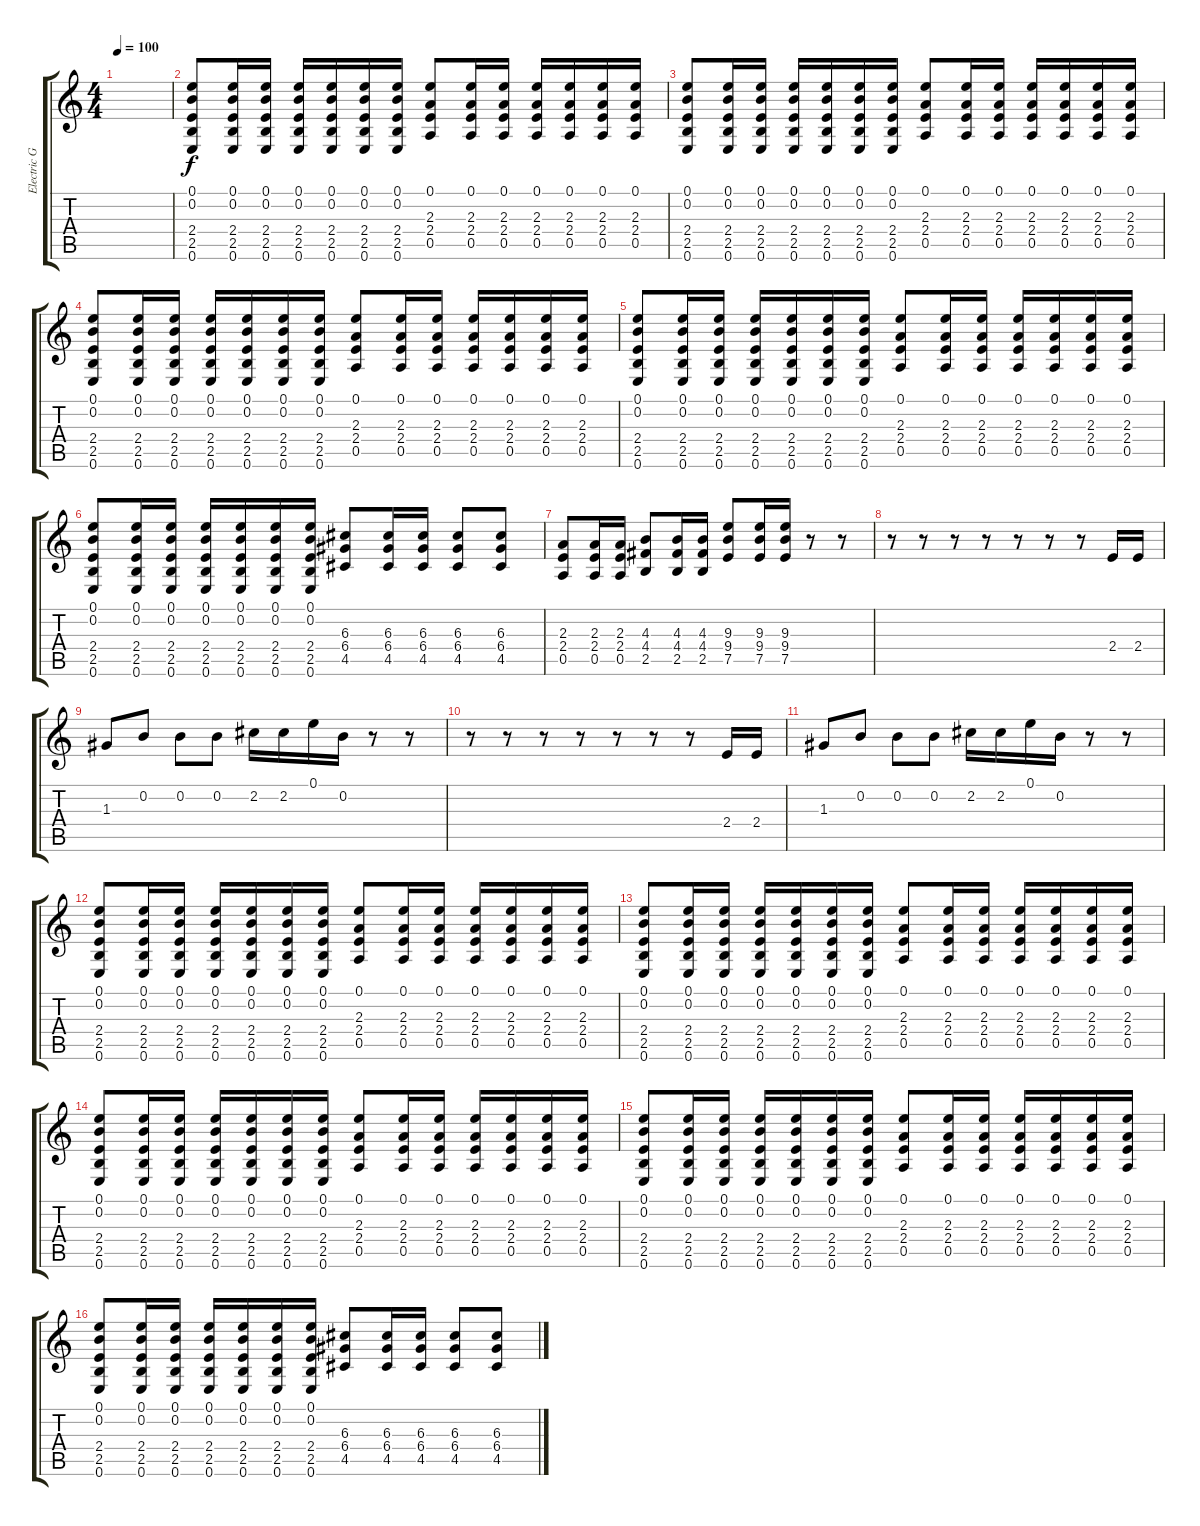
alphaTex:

\track ("Electric Guitar" "Electric G") {instrument overdrivenguitar}
\staff {score tabs}
\tuning (E4 B3 G3 D3 A2 E2) {hide}
\ts (4 4)
\tempo 100
\clef g2
\ks c
|
(0.1 0.2 2.4 2.5 0.6).8 (0.1 0.2 2.4 2.5 0.6).16 (0.1 0.2 2.4 2.5 0.6).16 (0.1 0.2 2.4 2.5 0.6).16 (0.1 0.2 2.4 2.5 0.6).16 (0.1 0.2 2.4 2.5 0.6).16 (0.1 0.2 2.4 2.5 0.6).16 (0.1 2.3 2.4 0.5).8 (0.1 2.3 2.4 0.5).16 (0.1 2.3 2.4 0.5).16 (0.1 2.3 2.4 0.5).16 (0.1 2.3 2.4 0.5).16 (0.1 2.3 2.4 0.5).16 (0.1 2.3 2.4 0.5).16 |
(0.1 0.2 2.4 2.5 0.6).8 (0.1 0.2 2.4 2.5 0.6).16 (0.1 0.2 2.4 2.5 0.6).16 (0.1 0.2 2.4 2.5 0.6).16 (0.1 0.2 2.4 2.5 0.6).16 (0.1 0.2 2.4 2.5 0.6).16 (0.1 0.2 2.4 2.5 0.6).16 (0.1 2.3 2.4 0.5).8 (0.1 2.3 2.4 0.5).16 (0.1 2.3 2.4 0.5).16 (0.1 2.3 2.4 0.5).16 (0.1 2.3 2.4 0.5).16 (0.1 2.3 2.4 0.5).16 (0.1 2.3 2.4 0.5).16 |
(0.1 0.2 2.4 2.5 0.6).8 (0.1 0.2 2.4 2.5 0.6).16 (0.1 0.2 2.4 2.5 0.6).16 (0.1 0.2 2.4 2.5 0.6).16 (0.1 0.2 2.4 2.5 0.6).16 (0.1 0.2 2.4 2.5 0.6).16 (0.1 0.2 2.4 2.5 0.6).16 (0.1 2.3 2.4 0.5).8 (0.1 2.3 2.4 0.5).16 (0.1 2.3 2.4 0.5).16 (0.1 2.3 2.4 0.5).16 (0.1 2.3 2.4 0.5).16 (0.1 2.3 2.4 0.5).16 (0.1 2.3 2.4 0.5).16 |
(0.1 0.2 2.4 2.5 0.6).8 (0.1 0.2 2.4 2.5 0.6).16 (0.1 0.2 2.4 2.5 0.6).16 (0.1 0.2 2.4 2.5 0.6).16 (0.1 0.2 2.4 2.5 0.6).16 (0.1 0.2 2.4 2.5 0.6).16 (0.1 0.2 2.4 2.5 0.6).16 (0.1 2.3 2.4 0.5).8 (0.1 2.3 2.4 0.5).16 (0.1 2.3 2.4 0.5).16 (0.1 2.3 2.4 0.5).16 (0.1 2.3 2.4 0.5).16 (0.1 2.3 2.4 0.5).16 (0.1 2.3 2.4 0.5).16 |
(0.1 0.2 2.4 2.5 0.6).8 (0.1 0.2 2.4 2.5 0.6).16 (0.1 0.2 2.4 2.5 0.6).16 (0.1 0.2 2.4 2.5 0.6).16 (0.1 0.2 2.4 2.5 0.6).16 (0.1 0.2 2.4 2.5 0.6).16 (0.1 0.2 2.4 2.5 0.6).16 (6.3 6.4 4.5).8 (6.3 6.4 4.5).16 (6.3 6.4 4.5).16 (6.3 6.4 4.5).8 (6.3 6.4 4.5).8 |
(2.3 2.4 0.5).8 (2.3 2.4 0.5).16 (2.3 2.4 0.5).16 (4.3 4.4 2.5).8 (4.3 4.4 2.5).16 (4.3 4.4 2.5).16 (9.3 9.4 7.5).8 (9.3 9.4 7.5).16 (9.3 9.4 7.5).16 r.8 r.8 |
r.8 r.8 r.8 r.8 r.8 r.8 r.8 2.4.16 2.4.16 |
1.3.8 0.2.8 0.2.8 0.2.8 2.2.16 2.2.16 0.1.16 0.2.16 r.8 r.8 |
r.8 r.8 r.8 r.8 r.8 r.8 r.8 2.4.16 2.4.16 |
1.3.8 0.2.8 0.2.8 0.2.8 2.2.16 2.2.16 0.1.16 0.2.16 r.8 r.8 |
(0.1 0.2 2.4 2.5 0.6).8 (0.1 0.2 2.4 2.5 0.6).16 (0.1 0.2 2.4 2.5 0.6).16 (0.1 0.2 2.4 2.5 0.6).16 (0.1 0.2 2.4 2.5 0.6).16 (0.1 0.2 2.4 2.5 0.6).16 (0.1 0.2 2.4 2.5 0.6).16 (0.1 2.3 2.4 0.5).8 (0.1 2.3 2.4 0.5).16 (0.1 2.3 2.4 0.5).16 (0.1 2.3 2.4 0.5).16 (0.1 2.3 2.4 0.5).16 (0.1 2.3 2.4 0.5).16 (0.1 2.3 2.4 0.5).16 |
(0.1 0.2 2.4 2.5 0.6).8 (0.1 0.2 2.4 2.5 0.6).16 (0.1 0.2 2.4 2.5 0.6).16 (0.1 0.2 2.4 2.5 0.6).16 (0.1 0.2 2.4 2.5 0.6).16 (0.1 0.2 2.4 2.5 0.6).16 (0.1 0.2 2.4 2.5 0.6).16 (0.1 2.3 2.4 0.5).8 (0.1 2.3 2.4 0.5).16 (0.1 2.3 2.4 0.5).16 (0.1 2.3 2.4 0.5).16 (0.1 2.3 2.4 0.5).16 (0.1 2.3 2.4 0.5).16 (0.1 2.3 2.4 0.5).16 |
(0.1 0.2 2.4 2.5 0.6).8 (0.1 0.2 2.4 2.5 0.6).16 (0.1 0.2 2.4 2.5 0.6).16 (0.1 0.2 2.4 2.5 0.6).16 (0.1 0.2 2.4 2.5 0.6).16 (0.1 0.2 2.4 2.5 0.6).16 (0.1 0.2 2.4 2.5 0.6).16 (0.1 2.3 2.4 0.5).8 (0.1 2.3 2.4 0.5).16 (0.1 2.3 2.4 0.5).16 (0.1 2.3 2.4 0.5).16 (0.1 2.3 2.4 0.5).16 (0.1 2.3 2.4 0.5).16 (0.1 2.3 2.4 0.5).16 |
(0.1 0.2 2.4 2.5 0.6).8 (0.1 0.2 2.4 2.5 0.6).16 (0.1 0.2 2.4 2.5 0.6).16 (0.1 0.2 2.4 2.5 0.6).16 (0.1 0.2 2.4 2.5 0.6).16 (0.1 0.2 2.4 2.5 0.6).16 (0.1 0.2 2.4 2.5 0.6).16 (0.1 2.3 2.4 0.5).8 (0.1 2.3 2.4 0.5).16 (0.1 2.3 2.4 0.5).16 (0.1 2.3 2.4 0.5).16 (0.1 2.3 2.4 0.5).16 (0.1 2.3 2.4 0.5).16 (0.1 2.3 2.4 0.5).16 |
(0.1 0.2 2.4 2.5 0.6).8 (0.1 0.2 2.4 2.5 0.6).16 (0.1 0.2 2.4 2.5 0.6).16 (0.1 0.2 2.4 2.5 0.6).16 (0.1 0.2 2.4 2.5 0.6).16 (0.1 0.2 2.4 2.5 0.6).16 (0.1 0.2 2.4 2.5 0.6).16 (6.3 6.4 4.5).8 (6.3 6.4 4.5).16 (6.3 6.4 4.5).16 (6.3 6.4 4.5).8 (6.3 6.4 4.5).8
